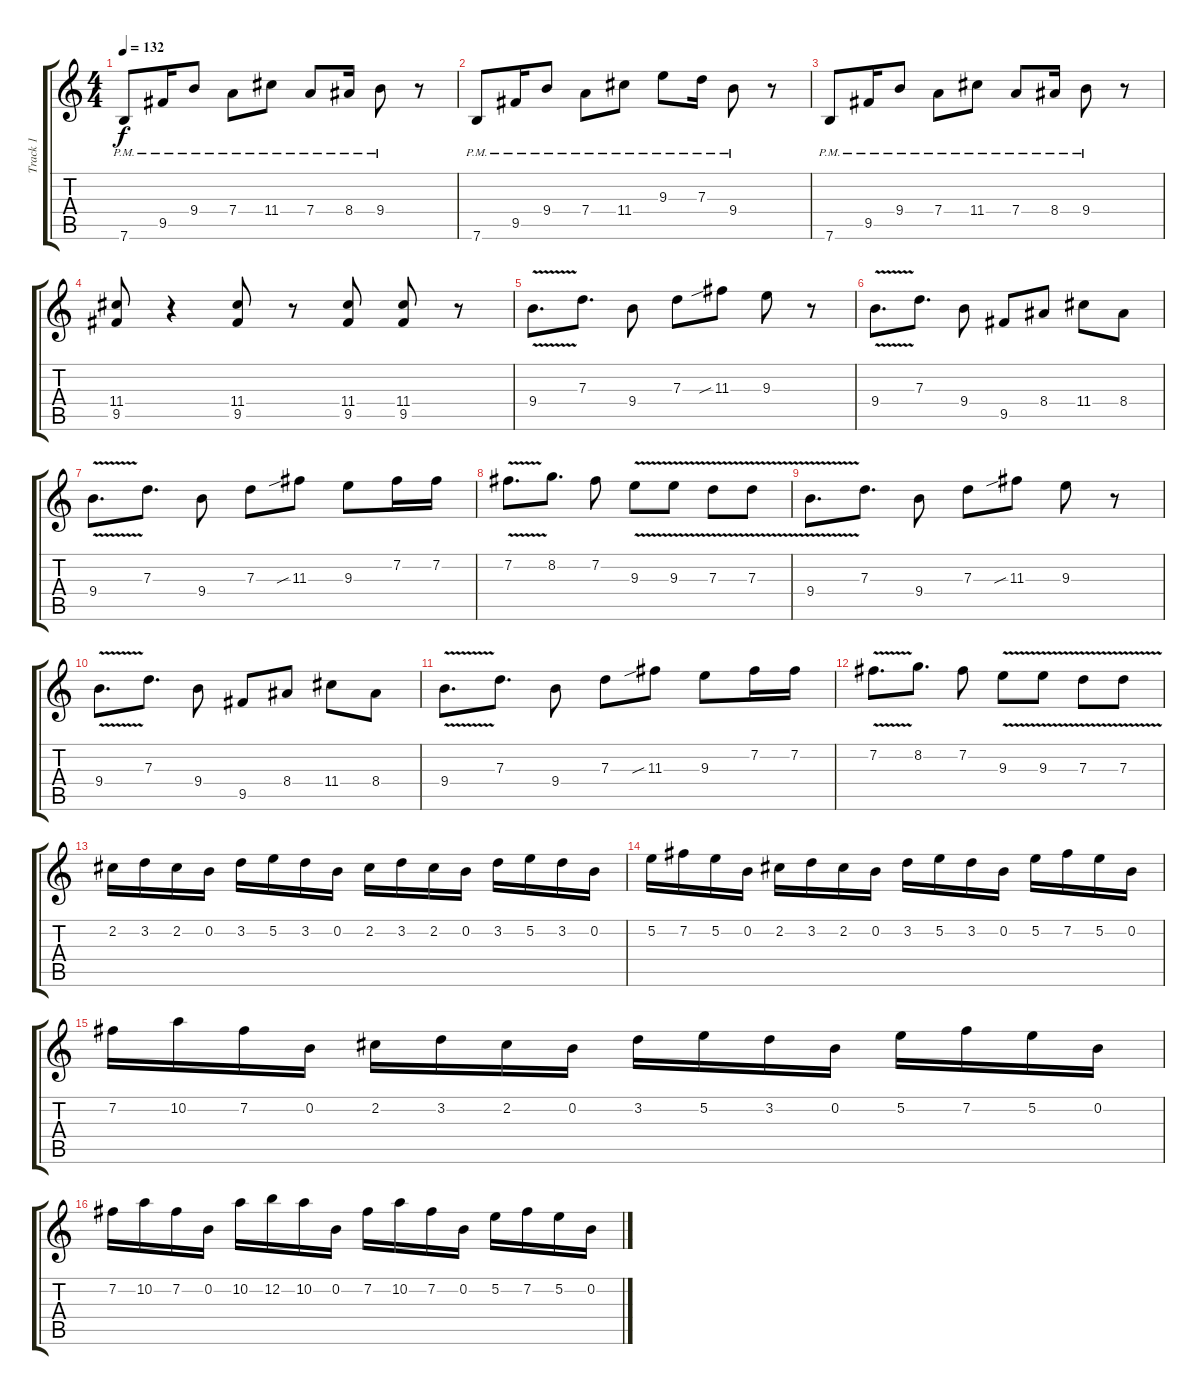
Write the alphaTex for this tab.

\track ("Track 1" "Track 1") {instrument acousticguitarsteel}
\staff {score tabs}
\tuning (E4 B3 G3 D3 A2 E2) {hide}
\ts (4 4)
\tempo 132
\clef g2
\ks c
7.6{pm}.8{dy f} 9.5{pm}.16 9.4{pm}.8 7.4{pm}.8 11.4{pm}.8 7.4{pm}.8 8.4{pm}.16 9.4{pm}.8 r.8 |
7.6{pm}.8 9.5{pm}.16 9.4{pm}.8 7.4{pm}.8 11.4{pm}.8 9.3{pm}.8 7.3{pm}.16 9.4{pm}.8 r.8 |
7.6{pm}.8 9.5{pm}.16 9.4{pm}.8 7.4{pm}.8 11.4{pm}.8 7.4{pm}.8 8.4{pm}.16 9.4{pm}.8 r.8 |
(11.4 9.5).8 r.4 (11.4 9.5).8 r.8 (11.4 9.5).8 (11.4 9.5).8 r.8 |
9.4{v}.8{d} 7.3.8{d} 9.4.8 7.3.8 11.3{sib}.8 9.3.8 r.8 |
9.4{v}.8{d} 7.3.8{d} 9.4.8 9.5.8 8.4.8 11.4.8 8.4.8 |
9.4{v}.8{d} 7.3.8{d} 9.4.8 7.3.8 11.3{sib}.8 9.3.8 7.2.16 7.2.16 |
7.2{v}.8{d} 8.2.8{d} 7.2.8 9.3{v}.8 9.3{v}.8 7.3{v}.8 7.3{v}.8 |
9.4{v}.8{d} 7.3.8{d} 9.4.8 7.3.8 11.3{sib}.8 9.3.8 r.8 |
9.4{v}.8{d} 7.3.8{d} 9.4.8 9.5.8 8.4.8 11.4.8 8.4.8 |
9.4{v}.8{d} 7.3.8{d} 9.4.8 7.3.8 11.3{sib}.8 9.3.8 7.2.16 7.2.16 |
7.2{v}.8{d} 8.2.8{d} 7.2.8 9.3{v}.8 9.3{v}.8 7.3{v}.8 7.3{v}.8 |
2.2.16 3.2.16 2.2.16 0.2.16 3.2.16 5.2.16 3.2.16 0.2.16 2.2.16 3.2.16 2.2.16 0.2.16 3.2.16 5.2.16 3.2.16 0.2.16 |
5.2.16 7.2.16 5.2.16 0.2.16 2.2.16 3.2.16 2.2.16 0.2.16 3.2.16 5.2.16 3.2.16 0.2.16 5.2.16 7.2.16 5.2.16 0.2.16 |
7.2.16 10.2.16 7.2.16 0.2.16 2.2.16 3.2.16 2.2.16 0.2.16 3.2.16 5.2.16 3.2.16 0.2.16 5.2.16 7.2.16 5.2.16 0.2.16 |
7.2.16 10.2.16 7.2.16 0.2.16 10.2.16 12.2.16 10.2.16 0.2.16 7.2.16 10.2.16 7.2.16 0.2.16 5.2.16 7.2.16 5.2.16 0.2.16
